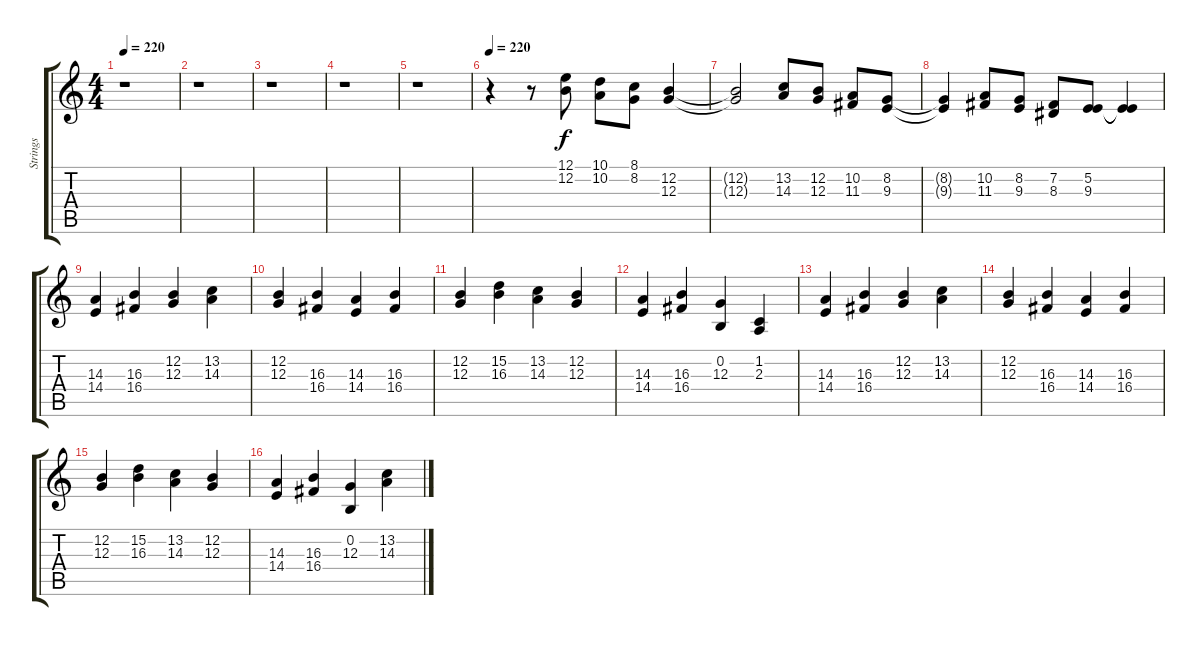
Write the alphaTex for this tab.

\track ("Strings" "Strings") {instrument stringensemble1}
\staff {score tabs}
\tuning (E4 B3 G3 D3 A2 E2) {hide}
\ts (4 4)
\tempo 220
\clef g2
\ks c
r.1{dy f} |
r.1 |
r.1 |
r.1 |
r.1 |
\tempo 220
r.4 r.8 (12.1 12.2).8 (10.1 10.2).8 (8.1 8.2).8 (12.2 12.3).4 |
(12.2{t} 12.3{t}).2 (13.2 14.3).8 (12.2 12.3).8 (10.2 11.3).8 (8.2 9.3).8 |
(8.2{t} 9.3{t}).4 (10.2 11.3).8 (8.2 9.3).8 (7.2 8.3).8 (5.2 9.3).8 (5.2{t} 9.3{t}).4 |
(14.3 14.4).4 (16.3 16.4).4 (12.2 12.3).4 (13.2 14.3).4 |
(12.2 12.3).4 (16.3 16.4).4 (14.3 14.4).4 (16.3 16.4).4 |
(12.2 12.3).4 (15.2 16.3).4 (13.2 14.3).4 (12.2 12.3).4 |
(14.3 14.4).4 (16.3 16.4).4 (0.2 12.3).4 (1.2 2.3).4 |
(14.3 14.4).4 (16.3 16.4).4 (12.2 12.3).4 (13.2 14.3).4 |
(12.2 12.3).4 (16.3 16.4).4 (14.3 14.4).4 (16.3 16.4).4 |
(12.2 12.3).4 (15.2 16.3).4 (13.2 14.3).4 (12.2 12.3).4 |
(14.3 14.4).4 (16.3 16.4).4 (0.2 12.3).4 (13.2 14.3).4
